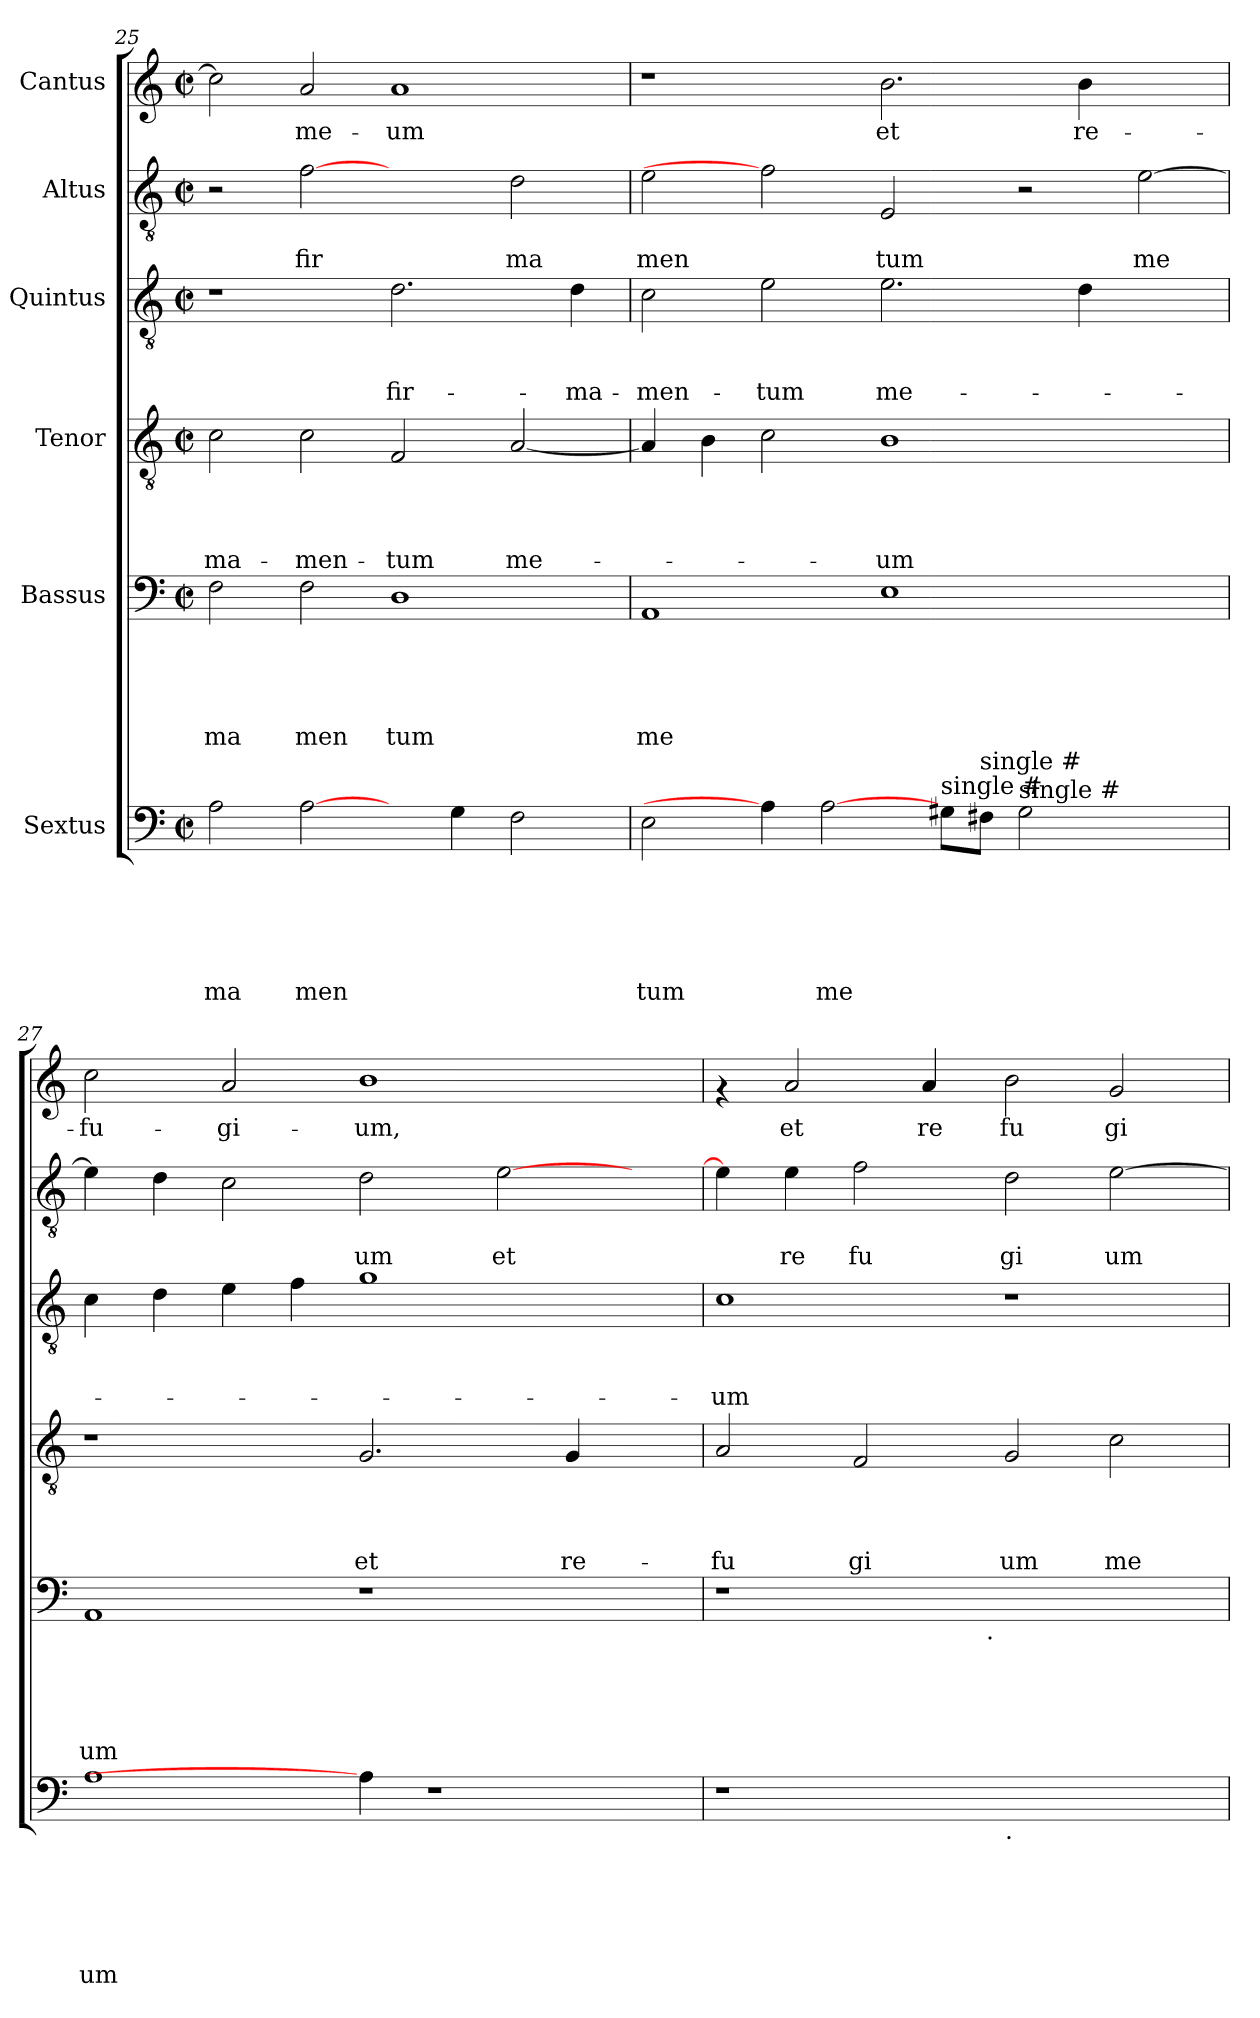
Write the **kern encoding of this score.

**kern	**text	**text	**text	**text	**text	**text	**kern	**text	**text	**text	**text	**text	**kern	**text	**text	**text	**text	**kern	**text	**text	**text	**kern	**text	**text	**kern	**text
*part6	*part6	*part6	*part6	*part6	*part6	*part6	*part5	*part5	*part5	*part5	*part5	*part5	*part4	*part4	*part4	*part4	*part4	*part3	*part3	*part3	*part3	*part2	*part2	*part2	*part1	*part1
*staff6	*staff6	*staff6	*staff6	*staff6	*staff6	*staff6	*staff5	*staff5	*staff5	*staff5	*staff5	*staff5	*staff4	*staff4	*staff4	*staff4	*staff4	*staff3	*staff3	*staff3	*staff3	*staff2	*staff2	*staff2	*staff1	*staff1
*I"Sextus	*	*	*	*	*	*	*I"Bassus	*	*	*	*	*	*I"Tenor	*	*	*	*	*I"Quintus	*	*	*	*I"Altus	*	*	*I"Cantus	*
*clefF4	*	*	*	*	*	*	*clefF4	*	*	*	*	*	*clefGv2	*	*	*	*	*clefGv2	*	*	*	*clefGv2	*	*	*clefG2	*
*k[]	*	*	*	*	*	*	*k[]	*	*	*	*	*	*k[]	*	*	*	*	*k[]	*	*	*	*k[]	*	*	*k[]	*
*C:	*	*	*	*	*	*	*C:	*	*	*	*	*	*C:	*	*	*	*	*C:	*	*	*	*C:	*	*	*C:	*
*M2/2	*	*	*	*	*	*	*M2/2	*	*	*	*	*	*M2/2	*	*	*	*	*M2/2	*	*	*	*M2/2	*	*	*M2/2	*
*met(c|)	*	*	*	*	*	*	*met(c|)	*	*	*	*	*	*met(c|)	*	*	*	*	*met(c|)	*	*	*	*met(c|)	*	*	*met(c|)	*
=25	=25	=25	=25	=25	=25	=25	=25	=25	=25	=25	=25	=25	=25	=25	=25	=25	=25	=25	=25	=25	=25	=25	=25	=25	=25	=25
!	!	!	!	!	!	!LO:LY:b	!	!	!	!	!	!LO:LY:b	!	!	!	!	!LO:LY:b	!	!	!	!	!	!	!	!	!
2A\	.	.	.	.	.	ma	2F\	.	.	.	.	ma	2c\	.	.	.	-ma-	1r	.	.	.	2r	.	.	2cc\]	.
!	!	!	!	!	!	!LO:LY:b	!	!	!	!	!	!LO:LY:b	!	!	!	!	!LO:LY:b	!	!	!	!	!	!	!LO:LY:b	!	!LO:LY:b
[2A\	.	.	.	.	.	men	2F\	.	.	.	.	men	2c\	.	.	.	-men-	.	.	.	.	[2f	.	fir	2a/	me-
!	!	!	!	!	!	!	!	!	!	!	!	!LO:LY:b	!	!	!	!	!LO:LY:b	!	!	!	!LO:LY:b	!	!	!	!	!LO:LY:b
4ryy	.	.	.	.	.	.	1D	.	.	.	.	tum	2F/	.	.	.	-tum	2.d\	.	.	fir-	2ryy	.	.	1a	-um
4G\	.	.	.	.	.	.	.	.	.	.	.	.	.	.	.	.	.	.	.	.	.	.	.	.	.	.
!	!	!	!	!	!	!	!	!	!	!	!	!	!	!	!	!	!LO:LY:b	!	!	!	!	!	!	!LO:LY:b	!	!
2F\	.	.	.	.	.	.	.	.	.	.	.	.	[<2A/	.	.	.	me-	.	.	.	.	2d\	.	ma	.	.
!	!	!	!	!	!	!	!	!	!	!	!	!	!	!	!	!	!	!	!	!	!LO:LY:b	!	!	!	!	!
.	.	.	.	.	.	.	.	.	.	.	.	.	.	.	.	.	.	4d\	.	.	-ma-	.	.	.	.	.
=26	=26	=26	=26	=26	=26	=26	=26	=26	=26	=26	=26	=26	=26	=26	=26	=26	=26	=26	=26	=26	=26	=26	=26	=26	=26	=26
!	!	!	!	!	!	!LO:LY:b	!	!	!	!	!	!LO:LY:b	!	!	!	!	!	!	!	!	!LO:LY:b	!	!	!LO:LY:b	!	!
2E\	.	.	.	.	.	tum	1AA	.	.	.	.	me	4A/]	.	.	.	.	2c\	.	.	-men-	2e\	.	men	1r	.
.	.	.	.	.	.	.	.	.	.	.	.	.	4B\	.	.	.	.	.	.	.	.	.	.	.	.	.
!	!	!	!	!	!	!	!	!	!	!	!	!	!	!	!	!	!	!	!	!	!LO:LY:b	!	!	!	!	!
4A\]	.	.	.	.	.	.	.	.	.	.	.	.	2c\	.	.	.	.	2e\	.	.	-tum	2f]	.	.	.	.
!	!	!	!	!	!	!LO:LY:b	!	!	!	!	!	!	!	!	!	!	!	!	!	!	!	!	!	!	!	!
[2A\	.	.	.	.	.	me	.	.	.	.	.	.	.	.	.	.	.	.	.	.	.	.	.	.	.	.
!	!	!	!	!	!	!	!	!	!	!	!	!	!	!	!	!	!LO:LY:b	!	!	!	!LO:LY:b	!	!	!LO:LY:b	!	!LO:LY:b
.	.	.	.	.	.	.	1E	.	.	.	.	.	1B	.	.	.	-um	2.e\	.	.	me-	2E/	.	tum	2.b\	et
!LO:TX:a:t=single #	!	!	!	!	!	!	!	!	!	!	!	!	!	!	!	!	!	!	!	!	!	!	!	!	!	!
8G#\L	.	.	.	.	.	.	.	.	.	.	.	.	.	.	.	.	.	.	.	.	.	.	.	.	.	.
!LO:TX:a:t=single #	!	!	!	!	!	!	!	!	!	!	!	!	!	!	!	!	!	!	!	!	!	!	!	!	!	!
8F#\J	.	.	.	.	.	.	.	.	.	.	.	.	.	.	.	.	.	.	.	.	.	.	.	.	.	.
!LO:TX:a:t=single #	!	!	!	!	!	!	!	!	!	!	!	!	!	!	!	!	!	!	!	!	!	!	!	!	!	!
2G#\	.	.	.	.	.	.	.	.	.	.	.	.	.	.	.	.	.	.	.	.	.	2r	.	.	.	.
!	!	!	!	!	!	!	!	!	!	!	!	!	!	!	!	!	!	!	!	!	!	!	!	!	!	!LO:LY:b
.	.	.	.	.	.	.	.	.	.	.	.	.	.	.	.	.	.	4d\	.	.	.	.	.	.	4b\	re-
!	!	!	!	!	!	!	!	!	!	!	!	!	!	!	!	!	!	!	!	!	!	!	!	!LO:LY:b	!	!
2ryy	.	.	.	.	.	.	2ryy	.	.	.	.	.	2ryy	.	.	.	.	2ryy	.	.	.	[>2e\	.	me	2ryy	.
=27	=27	=27	=27	=27	=27	=27	=27	=27	=27	=27	=27	=27	=27	=27	=27	=27	=27	=27	=27	=27	=27	=27	=27	=27	=27	=27
!	!	!	!	!	!	!LO:LY:b	!	!	!	!	!	!LO:LY:b	!	!	!	!	!	!	!	!	!	!	!	!	!	!LO:LY:b
1A	.	.	.	.	.	um	1AA	.	.	.	.	um	1r	.	.	.	.	4c\	.	.	.	4e\]	.	.	2cc\	-fu-
.	.	.	.	.	.	.	.	.	.	.	.	.	.	.	.	.	.	4d\	.	.	.	4d\	.	.	.	.
!	!	!	!	!	!	!	!	!	!	!	!	!	!	!	!	!	!	!	!	!	!	!	!	!	!	!LO:LY:b
.	.	.	.	.	.	.	.	.	.	.	.	.	.	.	.	.	.	4e\	.	.	.	2c\	.	.	2a/	-gi-
.	.	.	.	.	.	.	.	.	.	.	.	.	.	.	.	.	.	4f\	.	.	.	.	.	.	.	.
!	!	!	!	!	!	!	!	!	!	!	!	!	!	!	!	!	!LO:LY:b	!	!	!	!	!	!	!LO:LY:b	!	!LO:LY:b
4A\]	.	.	.	.	.	.	1r	.	.	.	.	.	2.G/	.	.	.	et	1g	.	.	.	2d\	.	um	1b	-um,
1r	.	.	.	.	.	.	.	.	.	.	.	.	.	.	.	.	.	.	.	.	.	.	.	.	.	.
!	!	!	!	!	!	!	!	!	!	!	!	!	!	!	!	!	!	!	!	!	!	!	!	!LO:LY:b	!	!
.	.	.	.	.	.	.	.	.	.	.	.	.	.	.	.	.	.	.	.	.	.	[<2e\	.	et	.	.
!	!	!	!	!	!	!	!	!	!	!	!	!	!	!	!	!	!LO:LY:b	!	!	!	!	!	!	!	!	!
.	.	.	.	.	.	.	.	.	.	.	.	.	4G/	.	.	.	re-	.	.	.	.	.	.	.	.	.
.	.	.	.	.	.	.	4ryy	.	.	.	.	.	4ryy	.	.	.	.	4ryy	.	.	.	4ryy	.	.	4ryy	.
!!LO:PB:g=z
=28	=28	=28	=28	=28	=28	=28	=28	=28	=28	=28	=28	=28	=28	=28	=28	=28	=28	=28	=28	=28	=28	=28	=28	=28	=28	=28
!	!	!	!	!	!	!	!	!	!	!	!	!	!	!	!	!	!LO:LY:b	!	!	!	!LO:LY:b	!	!	!	!	!
*	*	*	*	*	*	*	*^	*	*	*	*	*	*	*	*	*	*	*	*	*	*	*	*	*	*	*
1r	.	.	.	.	.	.	1r	2ryy	.	.	.	.	.	2A/	.	.	.	-fu	1c	.	.	-um	4e\]	.	.	4rf	.
!	!	!	!	!	!	!	!	!	!	!	!	!	!	!	!	!	!	!	!	!	!	!	!	!	!LO:LY:b	!	!LO:LY:b
.	.	.	.	.	.	.	.	.	.	.	.	.	.	.	.	.	.	.	.	.	.	.	4e\	.	re	2a/	et
!	!	!	!	!	!	!	!	!	!	!	!	!	!	!	!	!	!	!LO:LY:b	!	!	!	!	!	!	!LO:LY:b	!	!
.	.	.	.	.	.	.	.	4...ryy	.	.	.	.	.	2F/	.	.	.	gi	.	.	.	.	2f\	.	fu	.	.
!	!	!	!	!	!	!	!	!	!	!	!	!	!	!	!	!	!	!	!	!	!	!	!	!	!	!	!LO:LY:b
.	.	.	.	.	.	.	.	.	.	.	.	.	.	.	.	.	.	.	.	.	.	.	.	.	.	4a/	re
!	!	!	!	!	!	!	!	!LO:TX:b:t=.	!	!	!	!	!	!	!	!	!	!	!	!	!	!	!	!	!	!	!
.	.	.	.	.	.	.	.	1ryy	.	.	.	.	.	.	.	.	.	.	.	.	.	.	.	.	.	.	.
!LO:TX:b:t=.	!	!	!	!	!	!	!	!	!	!	!	!	!	!	!	!	!	!	!	!	!	!	!	!	!	!	!
!	!	!	!	!	!	!	!	!	!	!	!	!	!	!	!	!	!	!LO:LY:b	!	!	!	!	!	!	!LO:LY:b	!	!LO:LY:b
1ryy	.	.	.	.	.	.	1ryy	.	.	.	.	.	.	2G/	.	.	.	um	1r	.	.	.	2d\	.	gi	2b\	fu
!	!	!	!	!	!	!	!	!	!	!	!	!	!	!	!	!	!	!LO:LY:b	!	!	!	!	!	!	!LO:LY:b	!	!LO:LY:b
.	.	.	.	.	.	.	.	.	.	.	.	.	.	2c\	.	.	.	me	.	.	.	.	[>2e\	.	um	2g/	gi
.	.	.	.	.	.	.	.	32ryy	.	.	.	.	.	.	.	.	.	.	.	.	.	.	.	.	.	.	.
*	*	*	*	*	*	*	*v	*v	*	*	*	*	*	*	*	*	*	*	*	*	*	*	*	*	*	*	*
=	=	=	=	=	=	=	=	=	=	=	=	=	=	=	=	=	=	=	=	=	=	=	=	=	=	=
*-	*-	*-	*-	*-	*-	*-	*-	*-	*-	*-	*-	*-	*-	*-	*-	*-	*-	*-	*-	*-	*-	*-	*-	*-	*-	*-
